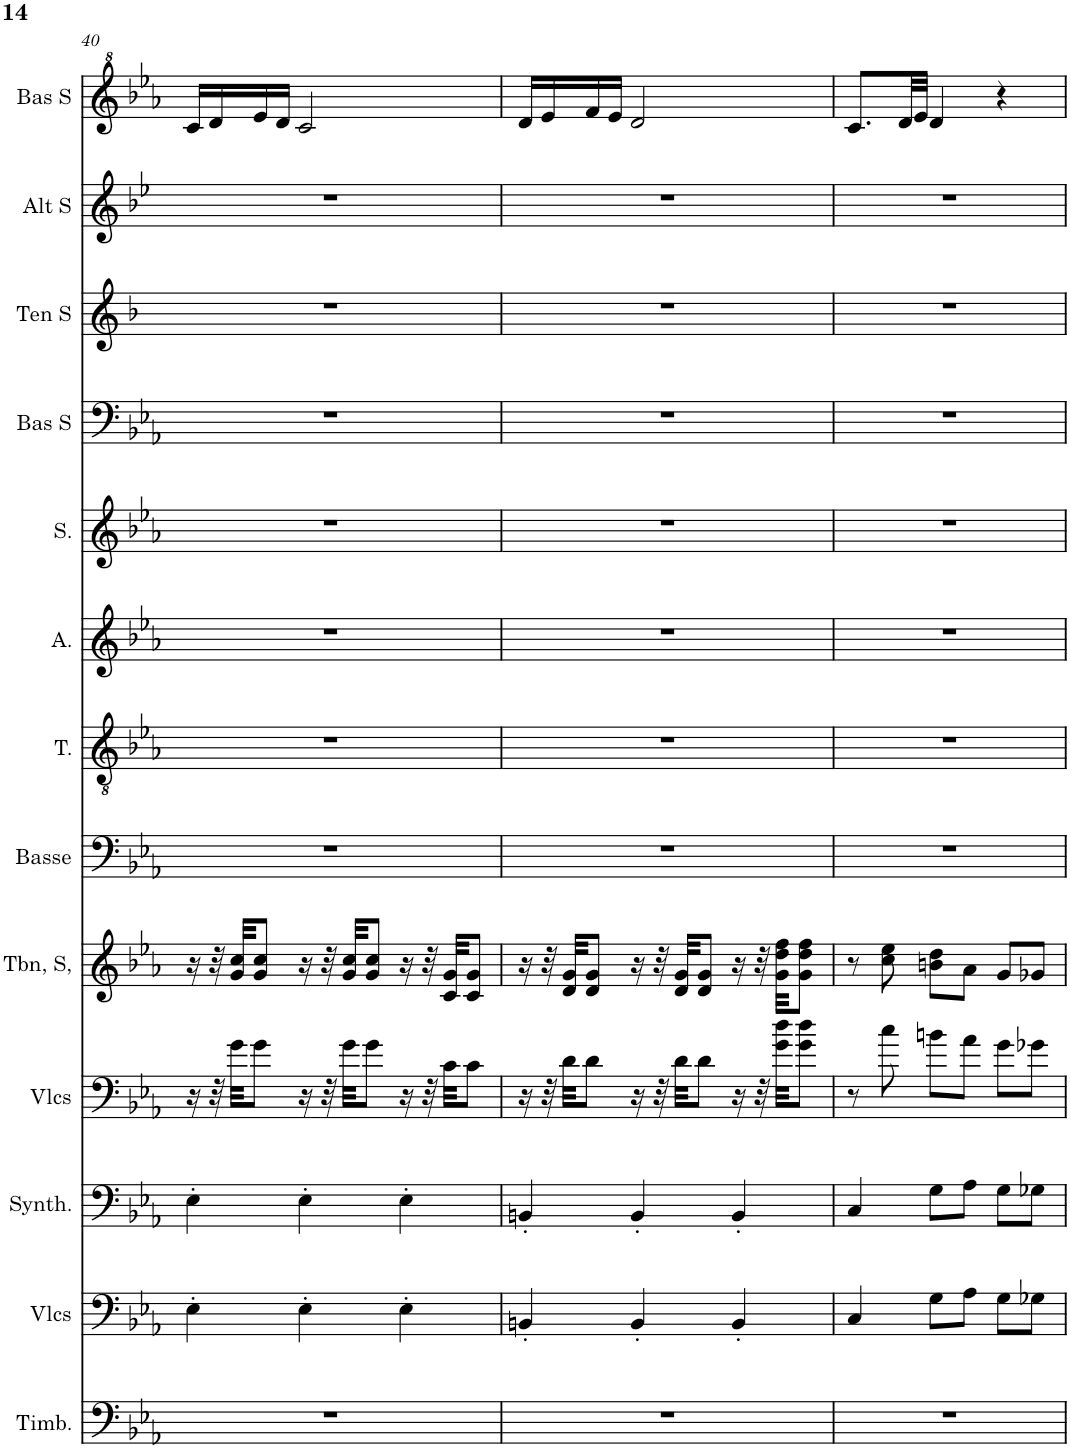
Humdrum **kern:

**kern	**kern	**kern	**kern	**kern	**kern	**kern	**kern	**kern	**kern	**kern	**kern	**kern
*part13	*part12	*part11	*part10	*part9	*part8	*part7	*part6	*part5	*part4	*part3	*part2	*part1
*staff13	*staff12	*staff11	*staff10	*staff9	*staff8	*staff7	*staff6	*staff5	*staff4	*staff3	*staff2	*staff1
*I"Timbales, Staff-1	*I"Violoncelles, D'Bass/Strings, etc	*I"Synthétiseur d'instruments à cordes, Synth strings, etc	*I"Violoncelles, Synth strings 2	*I"Trombone Soprano, 1st violins	*I"Basse	*I"Ténor	*I"Alto	*I"Soprano	*I"Basse Solo	*I"Tenor Solo	*I"Alto Solo	*I"Soprano Solo
*I'Timb.	*I'Vlcs	*I'Synth.	*I'Vlcs	*I'Tbn, S,	*I'Basse	*I'T.	*I'A.	*I'S.	*I'Bas S	*I'Ten S	*I'Alt S	*
!!LO:PB:g=z
*clefF4	*clefF4	*clefF4	*clefF4	*clefG2	*clefF4	*clefGv2	*clefG2	*clefG2	*clefF4	*clefG2	*clefG2	*clefG^2
*	*	*	*	*	*	*	*	*	*	*Trd8c14	*Trd4c7	*
*k[b-e-a-]	*k[b-e-a-]	*k[b-e-a-]	*k[b-e-a-]	*k[b-e-a-]	*k[b-e-a-]	*k[b-e-a-]	*k[b-e-a-]	*k[b-e-a-]	*k[b-e-a-]	*k[b-]	*k[b-e-]	*k[b-e-a-]
*M3/4	*M3/4	*M3/4	*M3/4	*M3/4	*M3/4	*M3/4	*M3/4	*M3/4	*M3/4	*M3/4	*M3/4	*M3/4
=40	=40	=40	=40	=40	=40	=40	=40	=40	=40	=40	=40	=40
2.r	4E-'\	4E-'\	16r	16r	2.r	2.r	2.r	2.r	2.r	2.r	2.r	16cc/LL
.	.	.	32r	32r	.	.	.	.	.	.	.	16dd/
.	.	.	32g\KKL	32g/ 32cc/KKL	.	.	.	.	.	.	.	.
.	.	.	8g\J	8g/ 8cc/J	.	.	.	.	.	.	.	16ee-/
.	.	.	.	.	.	.	.	.	.	.	.	16dd/JJ
.	4E-'\	4E-'\	16r	16r	.	.	.	.	.	.	.	2cc/
.	.	.	32r	32r	.	.	.	.	.	.	.	.
.	.	.	32g\KKL	32g/ 32cc/KKL	.	.	.	.	.	.	.	.
.	.	.	8g\J	8g/ 8cc/J	.	.	.	.	.	.	.	.
.	4E-'\	4E-'\	16r	16r	.	.	.	.	.	.	.	.
.	.	.	32r	32r	.	.	.	.	.	.	.	.
.	.	.	32c\KKL	32c/ 32g/KKL	.	.	.	.	.	.	.	.
.	.	.	8c\J	8c/ 8g/J	.	.	.	.	.	.	.	.
=41	=41	=41	=41	=41	=41	=41	=41	=41	=41	=41	=41	=41
2.r	4BBn'/	4BBn'/	16r	16r	2.r	2.r	2.r	2.r	2.r	2.r	2.r	16dd/LL
.	.	.	32r	32r	.	.	.	.	.	.	.	16ee-/
.	.	.	32d\KKL	32d/ 32g/KKL	.	.	.	.	.	.	.	.
.	.	.	8d\J	8d/ 8g/J	.	.	.	.	.	.	.	16ff/
.	.	.	.	.	.	.	.	.	.	.	.	16ee-/JJ
.	4BB'/	4BB'/	16r	16r	.	.	.	.	.	.	.	2dd/
.	.	.	32r	32r	.	.	.	.	.	.	.	.
.	.	.	32d\KKL	32d/ 32g/KKL	.	.	.	.	.	.	.	.
.	.	.	8d\J	8d/ 8g/J	.	.	.	.	.	.	.	.
.	4BB'/	4BB'/	16r	16r	.	.	.	.	.	.	.	.
.	.	.	32r	32r	.	.	.	.	.	.	.	.
.	.	.	32g\ 32dd\KKL	32g\ 32dd\ 32ff\KKL	.	.	.	.	.	.	.	.
.	.	.	8g\ 8dd\J	8g\ 8dd\ 8ff\J	.	.	.	.	.	.	.	.
=42	=42	=42	=42	=42	=42	=42	=42	=42	=42	=42	=42	=42
2.r	4C/	4C/	8r	8r	2.r	2.r	2.r	2.r	2.r	2.r	2.r	8.cc/L
.	.	.	8cc\	8cc\ 8ee-\	.	.	.	.	.	.	.	.
.	.	.	.	.	.	.	.	.	.	.	.	32dd/LL
.	.	.	.	.	.	.	.	.	.	.	.	32ee-/JJJ
.	8G\L	8G\L	8bn\L	8bn\ 8dd\L	.	.	.	.	.	.	.	4dd/
.	8A-\J	8A-\J	8a-\J	8a-\J	.	.	.	.	.	.	.	.
.	8G\L	8G\L	8g\L	8g/L	.	.	.	.	.	.	.	4r
.	8G-X\J	8G-X\J	8g-X\J	8g-X/J	.	.	.	.	.	.	.	.
=	=	=	=	=	=	=	=	=	=	=	=	=
*-	*-	*-	*-	*-	*-	*-	*-	*-	*-	*-	*-	*-
